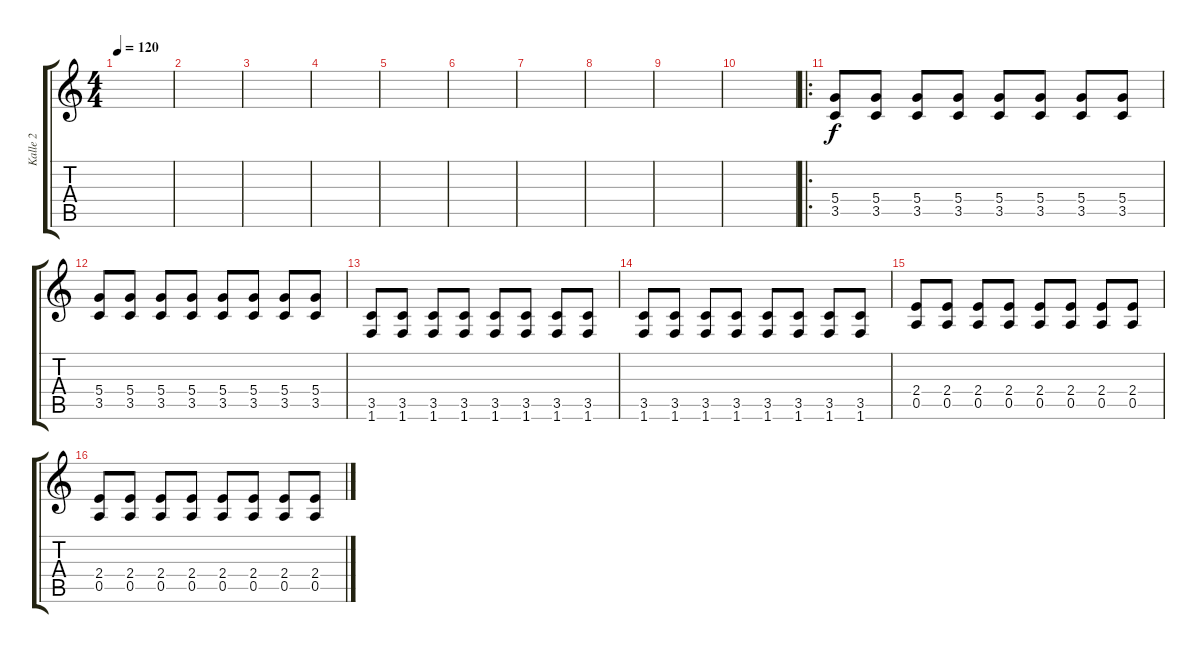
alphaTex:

\track ("Kalle 2" "Kalle 2") {instrument distortionguitar}
\staff {score tabs}
\tuning (E4 B3 G3 D3 A2 E2) {hide}
\ts (4 4)
\tempo 120
\clef g2
\ks c
|
|
|
|
|
|
|
|
|
|
\ro
(5.4 3.5).8 (5.4 3.5).8 (5.4 3.5).8 (5.4 3.5).8 (5.4 3.5).8 (5.4 3.5).8 (5.4 3.5).8 (5.4 3.5).8 |
(5.4 3.5).8 (5.4 3.5).8 (5.4 3.5).8 (5.4 3.5).8 (5.4 3.5).8 (5.4 3.5).8 (5.4 3.5).8 (5.4 3.5).8 |
(3.5 1.6).8 (3.5 1.6).8 (3.5 1.6).8 (3.5 1.6).8 (3.5 1.6).8 (3.5 1.6).8 (3.5 1.6).8 (3.5 1.6).8 |
(3.5 1.6).8 (3.5 1.6).8 (3.5 1.6).8 (3.5 1.6).8 (3.5 1.6).8 (3.5 1.6).8 (3.5 1.6).8 (3.5 1.6).8 |
(2.4 0.5).8 (2.4 0.5).8 (2.4 0.5).8 (2.4 0.5).8 (2.4 0.5).8 (2.4 0.5).8 (2.4 0.5).8 (2.4 0.5).8 |
(2.4 0.5).8 (2.4 0.5).8 (2.4 0.5).8 (2.4 0.5).8 (2.4 0.5).8 (2.4 0.5).8 (2.4 0.5).8 (2.4 0.5).8
